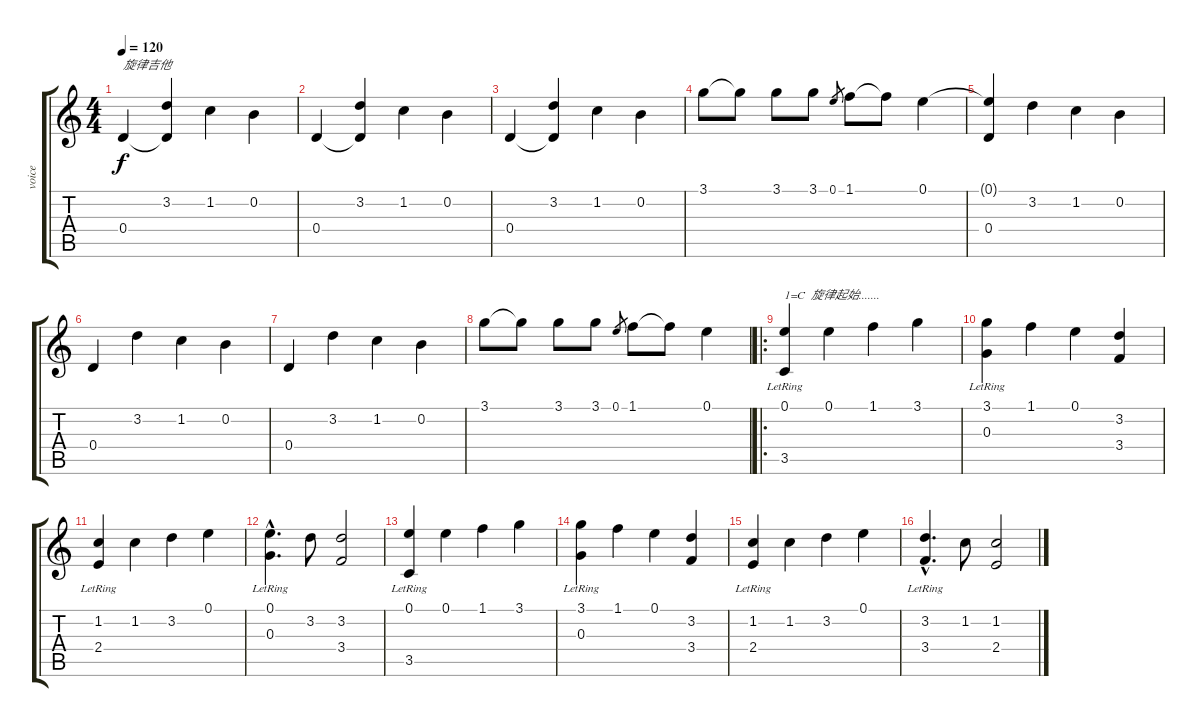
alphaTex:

\track ("voice" "voice") {instrument distortionguitar}
\staff {score tabs}
\tuning (E4 B3 G3 D3 A2 E2) {hide}
\ts (4 4)
\tempo 120
\tempo 180
\tempo 120
\clef g2
\ks c
0.4.4{txt "旋律吉他" dy f instrument distortionguitar} (3.2 0.4{t}).4 1.2.4 0.2.4 |
0.4.4 (3.2 0.4{t}).4 1.2.4 0.2.4 |
0.4.4 (3.2 0.4{t}).4 1.2.4 0.2.4 |
3.1.8 3.1{t}.8 3.1.8 3.1.8 0.1.8{gr} 1.1.8 1.1{t}.8 0.1.4 |
(0.1{t} 0.4).4 3.2.4 1.2.4 0.2.4 |
0.4.4 3.2.4 1.2.4 0.2.4 |
0.4.4 3.2.4 1.2.4 0.2.4 |
3.1.8 3.1{t}.8 3.1.8 3.1.8 0.1.8{gr} 1.1.8 1.1{t}.8 0.1.4 |
\ro
(0.1{lr} 3.5{lr}).4{txt "1=C  旋律起始......."} 0.1.4 1.1.4 3.1.4 |
(3.1{lr} 0.3{lr}).4 1.1.4 0.1.4 (3.2 3.4).4 |
(1.2{lr} 2.4{lr}).4 1.2.4 3.2.4 0.1.4 |
(0.1{hac lr} 0.3{hac lr}).4{d} 3.2.8 (3.2 3.4).2 |
(0.1{lr} 3.5{lr}).4 0.1.4 1.1.4 3.1.4 |
(3.1{lr} 0.3{lr}).4 1.1.4 0.1.4 (3.2 3.4).4 |
(1.2{lr} 2.4{lr}).4 1.2.4 3.2.4 0.1.4 |
(3.2{hac lr} 3.4{hac lr}).4{d} 1.2.8 (1.2 2.4).2
